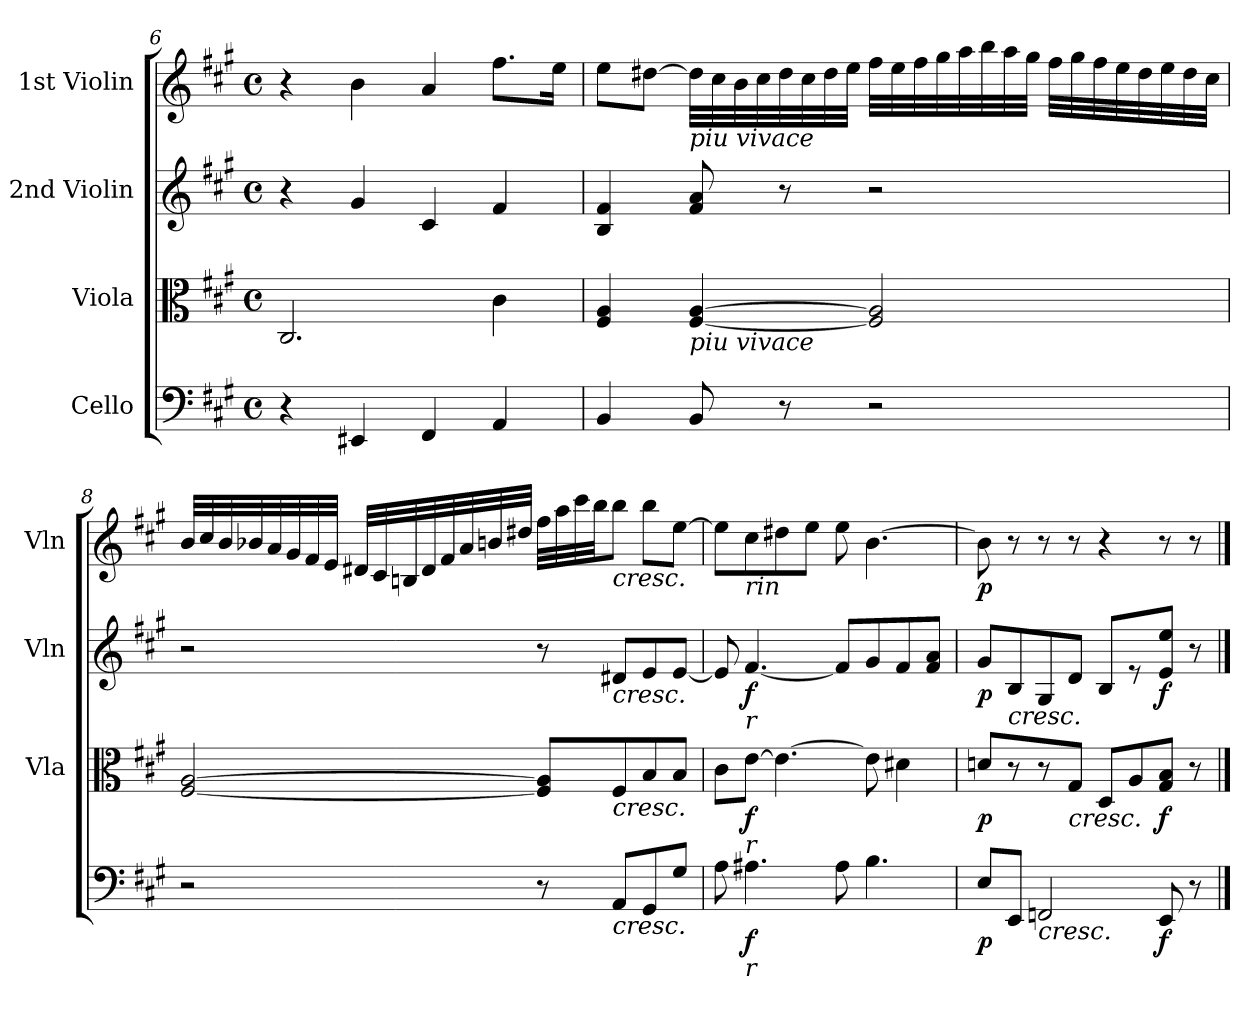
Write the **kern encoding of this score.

**kern	**dynam	**kern	**dynam	**kern	**dynam	**kern	**dynam
*part4	*part4	*part3	*part3	*part2	*part2	*part1	*part1
*staff4	*staff4	*staff3	*staff3	*staff2	*staff2	*staff1	*staff1
*I"Cello	*	*I"Viola	*	*I"2nd Violin	*	*I"1st Violin	*
*	*	*I'Vla	*	*I'Vln	*	*I'Vln	*
!!LO:PB:g=z
*clefF4	*	*clefC3	*	*clefG2	*	*clefG2	*
*k[f#c#g#]	*	*k[f#c#g#]	*	*k[f#c#g#]	*	*k[f#c#g#]	*
*f#:	*	*f#:	*	*f#:	*	*f#:	*
*M4/4	*	*M4/4	*	*M4/4	*	*M4/4	*
*met(c)	*	*met(c)	*	*met(c)	*	*met(c)	*
=6	=6	=6	=6	=6	=6	=6	=6
4r	.	2.C#/	.	4r	.	4r	.
4EE#X/	.	.	.	4g#/	.	4b\	.
4FF#/	.	.	.	4c#/	.	4a/	.
4AA/	.	4c#\	.	4f#/	.	8.ff#\L	.
.	.	.	.	.	.	16ee\Jk	.
=7	=7	=7	=7	=7	=7	=7	=7
4BB/	.	4F#/ 4A/	.	4B/ 4f#/	.	8ee\L	.
.	.	.	.	.	.	[8dd#X\J	.
!	!	!	!	!	!	!LO:TX:b:i:t=piu vivace	!
!	!	!LO:TX:b:i:t=piu vivace	!	!	!	!	!
8BB/	.	[4F#/ [4A/	.	8f#/ 8a/	.	32dd#\LLL]	.
.	.	.	.	.	.	32cc#\	.
.	.	.	.	.	.	32b\	.
.	.	.	.	.	.	32cc#\	.
8r	.	.	.	8r	.	32dd#\	.
.	.	.	.	.	.	32cc#\	.
.	.	.	.	.	.	32dd#\	.
.	.	.	.	.	.	32ee\JJJ	.
2r	.	2F#/] 2A/]	.	2r	.	32ff#\LLL	.
.	.	.	.	.	.	32ee\	.
.	.	.	.	.	.	32ff#\	.
.	.	.	.	.	.	32gg#\	.
.	.	.	.	.	.	32aa\	.
.	.	.	.	.	.	32bb\	.
.	.	.	.	.	.	32aa\	.
.	.	.	.	.	.	32gg#\JJJ	.
.	.	.	.	.	.	32ff#\LLL	.
.	.	.	.	.	.	32gg#\	.
.	.	.	.	.	.	32ff#\	.
.	.	.	.	.	.	32ee\	.
.	.	.	.	.	.	32dd#\	.
.	.	.	.	.	.	32ee\	.
.	.	.	.	.	.	32dd#\	.
.	.	.	.	.	.	32cc#\JJJ	.
!!LO:LB:g=z
=8	=8	=8	=8	=8	=8	=8	=8
2r	.	[2F#/ [2A/	.	2r	.	32b/LLL	.
.	.	.	.	.	.	32cc#/	.
.	.	.	.	.	.	32b/	.
.	.	.	.	.	.	32b-X/	.
.	.	.	.	.	.	32a/	.
.	.	.	.	.	.	32g#/	.
.	.	.	.	.	.	32f#/	.
.	.	.	.	.	.	32e/JJJ	.
.	.	.	.	.	.	32d#X/LLL	.
.	.	.	.	.	.	32c#/	.
.	.	.	.	.	.	32Bn/	.
.	.	.	.	.	.	32d#/	.
.	.	.	.	.	.	32f#/	.
.	.	.	.	.	.	32a/	.
.	.	.	.	.	.	32bn/	.
.	.	.	.	.	.	32dd#X/JJJ	.
8r	.	8F#/] 8A/]L	.	8r	.	32ff#\LLL	.
.	.	.	.	.	.	32aa\	.
.	.	.	.	.	.	32ccc#\	.
.	.	.	.	.	.	32bb\JJ	.
!	!	!	!	!	!	!LO:TX:b:i:t=cresc.	!
!	!	!	!	!LO:TX:b:i:t=cresc.	!	!	!
!	!	!LO:TX:b:i:t=cresc.	!	!	!	!	!
!LO:TX:b:i:t=cresc.	!	!	!	!	!	!	!
8AA/L	.	8F#/	.	8d#X/L	.	8bb\J	.
8GG#/	.	8B/	.	8e/	.	8bb\L	.
8G#/J	.	8B/J	.	[8e/J	.	[8ee\J	.
=9	=9	=9	=9	=9	=9	=9	=9
8A\	.	8c#\L	.	8e/]	.	8ee\L]	.
!	!	!	!	!	!	!LO:TX:b:i:t=rin	!
!	!	!	!	!LO:TX:b:i:t=r	!	!	!
!	!	!LO:TX:b:i:t=r	!	!	!	!	!
!LO:TX:b:i:t=r	!	!	!	!	!	!	!
!	!LO:DY:b	!	!LO:DY:b	!	!LO:DY:b	!	!
4.A#X\	f	[8e\J	f	[4.f#/	f	8cc#\	.
.	.	4.e\_	.	.	.	8dd#X\	.
.	.	.	.	.	.	8ee\J	.
8A#\	.	.	.	8f#/L]	.	8ee\	.
4.B\	.	8e\]	.	8g#/	.	[4.b\	.
.	.	4d#X\	.	8f#/	.	.	.
.	.	.	.	8f#/ 8a/J	.	.	.
!!LO:PB:g=z
=10	=10	=10	=10	=10	=10	=10	=10
!	!LO:DY:b	!	!LO:DY:b	!	!LO:DY:b	!	!LO:DY:b
8E/L	p	8dn/L	p	8g#/L	p	8b\]	p
!	!	!	!	!LO:TX:b:i:t=cresc.	!	!	!
8EE/J	.	8r	.	8B/	.	8r	.
!LO:TX:b:i:t=cresc.	!	!	!	!	!	!	!
2FFn/	.	8r	.	8G#/	.	8r	.
!	!	!LO:TX:b:i:t=cresc.	!	!	!	!	!
.	.	8G#/J	.	8d/J	.	8r	.
.	.	8D/L	.	8B/L	.	4r	.
.	.	8A/	.	8r	.	.	.
!	!LO:DY:b	!	!LO:DY:b	!	!LO:DY:b	!	!
8EE/	f	8G#/ 8B/J	f	8e/ 8ee/J	f	8r	.
8r	.	8r	.	8r	.	8r	.
==	==	==	==	==	==	==	==
*-	*-	*-	*-	*-	*-	*-	*-
